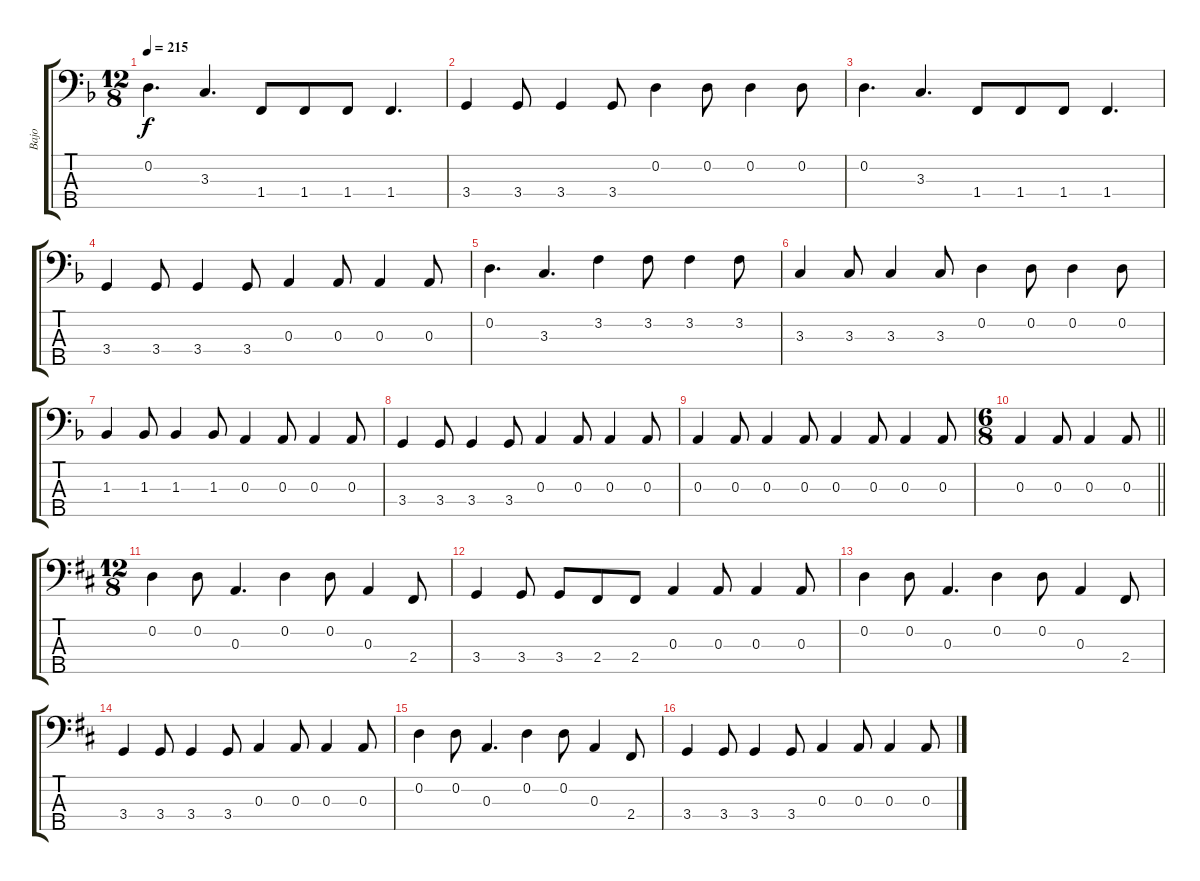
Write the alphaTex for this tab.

\track ("Bajo" "Bajo") {instrument electricbassfinger}
\staff {score tabs}
\tuning (G2 D2 A1 E1 B0) {hide}
\ts (12 8)
\tempo 215
\clef f4
\ks dminor
0.2.4{d dy f} 3.3.4{d} 1.4.8 1.4.8 1.4.8 1.4.4{d} |
3.4.4 3.4.8 3.4.4 3.4.8 0.2.4 0.2.8 0.2.4 0.2.8 |
0.2.4{d} 3.3.4{d} 1.4.8 1.4.8 1.4.8 1.4.4{d} |
3.4.4 3.4.8 3.4.4 3.4.8 0.3.4 0.3.8 0.3.4 0.3.8 |
0.2.4{d} 3.3.4{d} 3.2.4 3.2.8 3.2.4 3.2.8 |
3.3.4 3.3.8 3.3.4 3.3.8 0.2.4 0.2.8 0.2.4 0.2.8 |
1.3.4 1.3.8 1.3.4 1.3.8 0.3.4 0.3.8 0.3.4 0.3.8 |
3.4.4 3.4.8 3.4.4 3.4.8 0.3.4 0.3.8 0.3.4 0.3.8 |
0.3.4 0.3.8 0.3.4 0.3.8 0.3.4 0.3.8 0.3.4 0.3.8 |
\ts (6 8)
\barLineRight lightlight
0.3.4 0.3.8 0.3.4 0.3.8 |
\ts (12 8)
\ks d
0.2.4 0.2.8 0.3.4{d} 0.2.4 0.2.8 0.3.4 2.4.8 |
3.4.4 3.4.8 3.4.8 2.4.8 2.4.8 0.3.4 0.3.8 0.3.4 0.3.8 |
0.2.4 0.2.8 0.3.4{d} 0.2.4 0.2.8 0.3.4 2.4.8 |
3.4.4 3.4.8 3.4.4 3.4.8 0.3.4 0.3.8 0.3.4 0.3.8 |
0.2.4 0.2.8 0.3.4{d} 0.2.4 0.2.8 0.3.4 2.4.8 |
3.4.4 3.4.8 3.4.4 3.4.8 0.3.4 0.3.8 0.3.4 0.3.8
